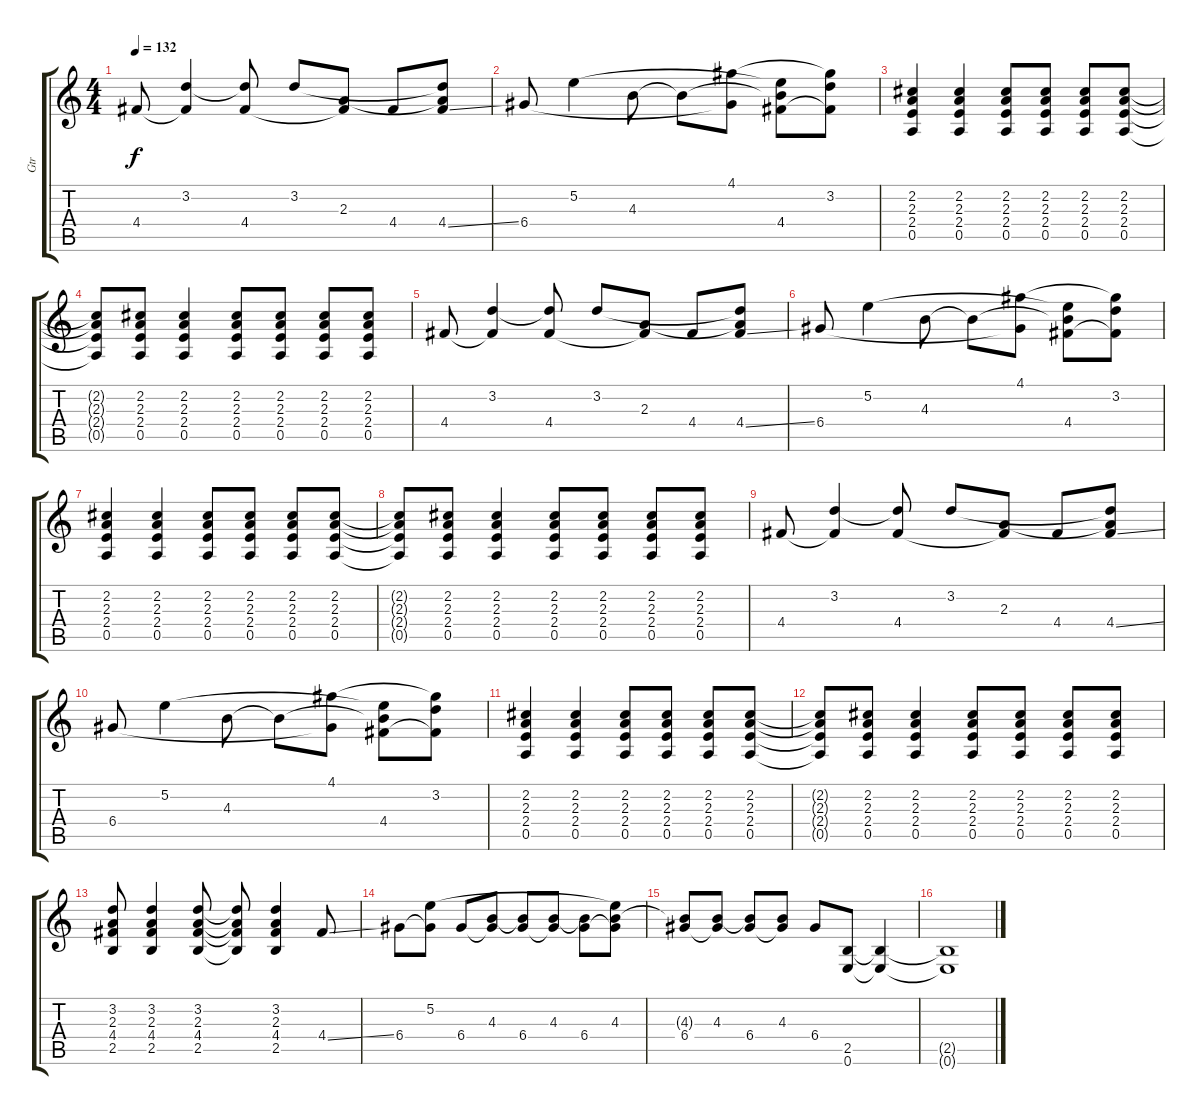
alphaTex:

\track ("Gtr" "Gtr") {instrument overdrivenguitar}
\staff {score tabs}
\tuning (E4 B3 G3 D3 A2 E2) {hide}
\ts (4 4)
\tempo 132
\clef g2
\ks c
4.4.8{dy f} (3.2 4.4{t}).4 (3.2{t} 4.4).8 3.2.8 (2.3 4.4{t}).8 4.4.8 (3.2{t} 2.3{t} 4.4{ss}).8 |
6.4.8 5.2.4 4.3.8 4.3{t}.8 (4.1 6.4{t}).8 (5.2{t} 4.3{t} 4.4).8 (4.1{t} 3.2 4.4{t}).8 |
(2.2 2.3 2.4 0.5).4 (2.2 2.3 2.4 0.5).4 (2.2 2.3 2.4 0.5).8 (2.2 2.3 2.4 0.5).8 (2.2 2.3 2.4 0.5).8 (2.2 2.3 2.4 0.5).8 |
(2.2{t} 2.3{t} 2.4{t} 0.5{t}).8 (2.2 2.3 2.4 0.5).8 (2.2 2.3 2.4 0.5).4 (2.2 2.3 2.4 0.5).8 (2.2 2.3 2.4 0.5).8 (2.2 2.3 2.4 0.5).8 (2.2 2.3 2.4 0.5).8 |
4.4.8 (3.2 4.4{t}).4 (3.2{t} 4.4).8 3.2.8 (2.3 4.4{t}).8 4.4.8 (3.2{t} 2.3{t} 4.4{ss}).8 |
6.4.8 5.2.4 4.3.8 4.3{t}.8 (4.1 6.4{t}).8 (5.2{t} 4.3{t} 4.4).8 (4.1{t} 3.2 4.4{t}).8 |
(2.2 2.3 2.4 0.5).4 (2.2 2.3 2.4 0.5).4 (2.2 2.3 2.4 0.5).8 (2.2 2.3 2.4 0.5).8 (2.2 2.3 2.4 0.5).8 (2.2 2.3 2.4 0.5).8 |
(2.2{t} 2.3{t} 2.4{t} 0.5{t}).8 (2.2 2.3 2.4 0.5).8 (2.2 2.3 2.4 0.5).4 (2.2 2.3 2.4 0.5).8 (2.2 2.3 2.4 0.5).8 (2.2 2.3 2.4 0.5).8 (2.2 2.3 2.4 0.5).8 |
4.4.8 (3.2 4.4{t}).4 (3.2{t} 4.4).8 3.2.8 (2.3 4.4{t}).8 4.4.8 (3.2{t} 2.3{t} 4.4{ss}).8 |
6.4.8 5.2.4 4.3.8 4.3{t}.8 (4.1 6.4{t}).8 (5.2{t} 4.3{t} 4.4).8 (4.1{t} 3.2 4.4{t}).8 |
(2.2 2.3 2.4 0.5).4 (2.2 2.3 2.4 0.5).4 (2.2 2.3 2.4 0.5).8 (2.2 2.3 2.4 0.5).8 (2.2 2.3 2.4 0.5).8 (2.2 2.3 2.4 0.5).8 |
(2.2{t} 2.3{t} 2.4{t} 0.5{t}).8 (2.2 2.3 2.4 0.5).8 (2.2 2.3 2.4 0.5).4 (2.2 2.3 2.4 0.5).8 (2.2 2.3 2.4 0.5).8 (2.2 2.3 2.4 0.5).8 (2.2 2.3 2.4 0.5).8 |
(3.2 2.3 4.4 2.5).8 (3.2 2.3 4.4 2.5).4 (3.2 2.3 4.4 2.5).8 (3.2{t} 2.3{t} 4.4{t} 2.5{t}).8 (3.2 2.3 4.4 2.5).4 4.4{ss}.8 |
6.4.8 (5.2 6.4{t}).8 6.4.8 (4.3 6.4{t}).8 (4.3{t} 6.4).8 (4.3 6.4{t}).8 (4.3{t} 6.4).8 (5.2{t} 4.3 6.4{t}).8 |
(4.3{t} 6.4).8 (4.3 6.4{t}).8 (4.3{t} 6.4).8 (4.3 6.4{t}).8 6.4.8 (2.5 0.6).8 (2.5{t} 0.6{t}).4 |
(2.5{t} 0.6{t}).1
